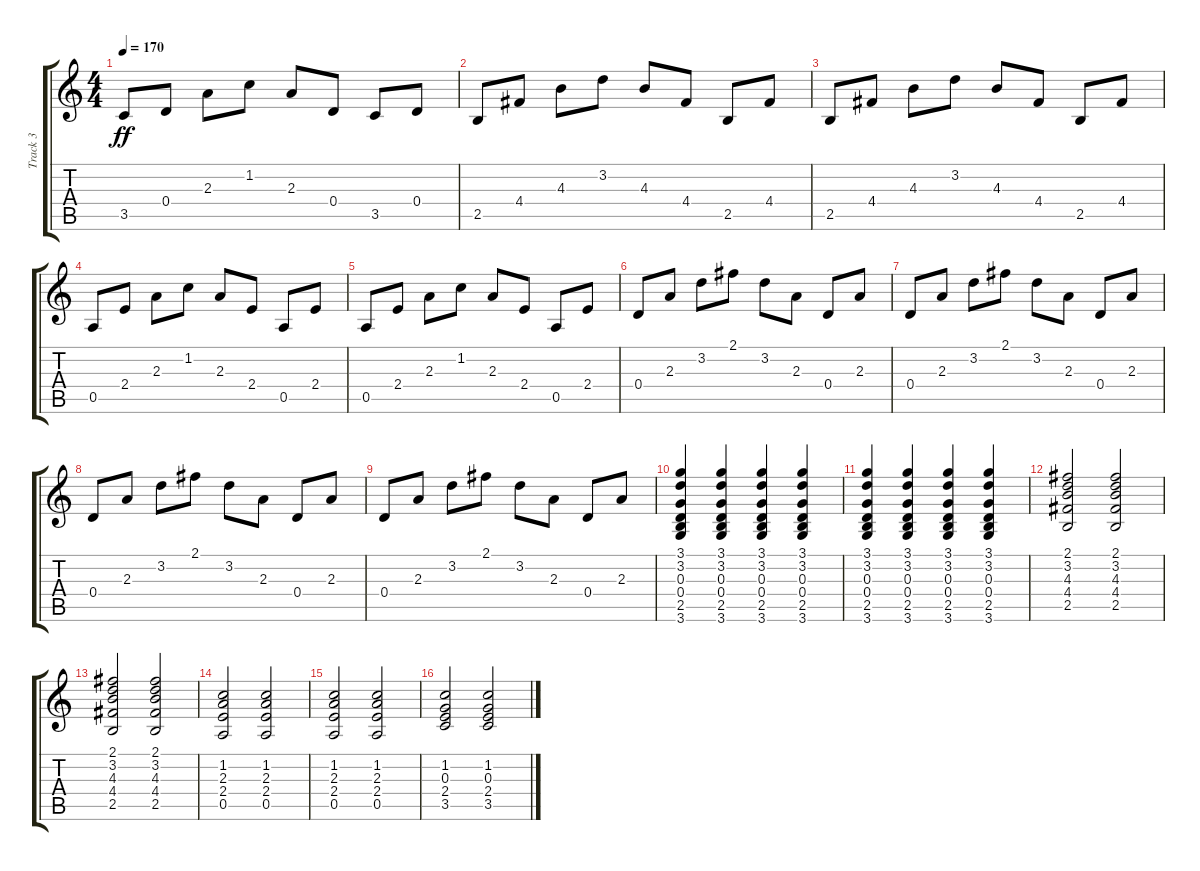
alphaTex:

\track ("Track 3" "Track 3") {instrument electricguitarclean}
\staff {score tabs}
\tuning (E4 B3 G3 D3 A2 E2) {hide}
\ts (4 4)
\tempo 170
\clef g2
\ks c
3.5.8{dy ff} 0.4.8 2.3.8 1.2.8 2.3.8 0.4.8 3.5.8 0.4.8 |
2.5.8 4.4.8 4.3.8 3.2.8 4.3.8 4.4.8 2.5.8 4.4.8 |
2.5.8 4.4.8 4.3.8 3.2.8 4.3.8 4.4.8 2.5.8 4.4.8 |
0.5.8 2.4.8 2.3.8 1.2.8 2.3.8 2.4.8 0.5.8 2.4.8 |
0.5.8 2.4.8 2.3.8 1.2.8 2.3.8 2.4.8 0.5.8 2.4.8 |
0.4.8 2.3.8 3.2.8 2.1.8 3.2.8 2.3.8 0.4.8 2.3.8 |
0.4.8 2.3.8 3.2.8 2.1.8 3.2.8 2.3.8 0.4.8 2.3.8 |
0.4.8 2.3.8 3.2.8 2.1.8 3.2.8 2.3.8 0.4.8 2.3.8 |
0.4.8 2.3.8 3.2.8 2.1.8 3.2.8 2.3.8 0.4.8 2.3.8 |
(3.1 3.2 0.3 0.4 2.5 3.6).4 (3.1 3.2 0.3 0.4 2.5 3.6).4 (3.1 3.2 0.3 0.4 2.5 3.6).4 (3.1 3.2 0.3 0.4 2.5 3.6).4 |
(3.1 3.2 0.3 0.4 2.5 3.6).4 (3.1 3.2 0.3 0.4 2.5 3.6).4 (3.1 3.2 0.3 0.4 2.5 3.6).4 (3.1 3.2 0.3 0.4 2.5 3.6).4 |
(2.1 3.2 4.3 4.4 2.5).2 (2.1 3.2 4.3 4.4 2.5).2 |
(2.1 3.2 4.3 4.4 2.5).2 (2.1 3.2 4.3 4.4 2.5).2 |
(1.2 2.3 2.4 0.5).2 (1.2 2.3 2.4 0.5).2 |
(1.2 2.3 2.4 0.5).2 (1.2 2.3 2.4 0.5).2 |
(1.2 0.3 2.4 3.5).2 (1.2 0.3 2.4 3.5).2
